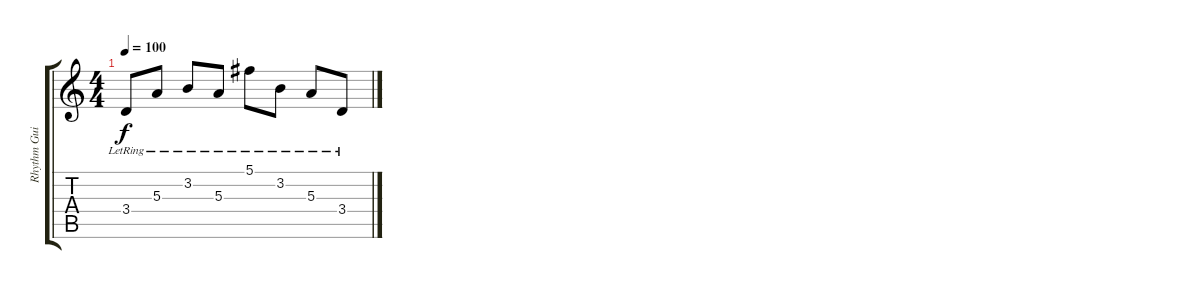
\track ("Rhythm Guitar 1" "Rhythm Gui") {instrument acousticguitarnylon}
\staff {score tabs}
\tuning (Db4 Ab3 E3 B2 Gb2 Db2) {hide}
\ts (4 4)
\tempo 100
\clef g2
\ks c
3.4{lr}.8{dy f} 5.3{lr}.8 3.2{lr}.8 5.3{lr}.8 5.1{lr}.8 3.2{lr}.8 5.3{lr}.8 3.4{lr}.8
